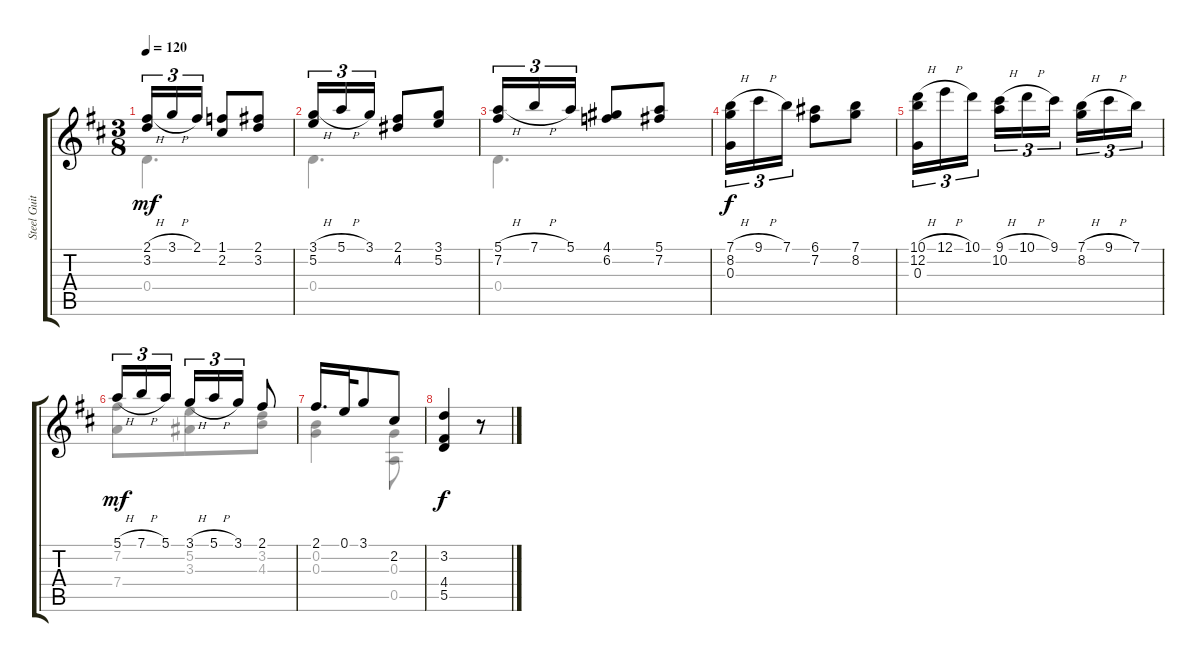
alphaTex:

\track ("Steel Guitar" "Steel Guit") {instrument acousticguitarnylon}
\staff {score tabs}
\tuning (E4 B3 G3 D3 A2 E2) {hide}
\voice
\ts (3 8)
\tempo 120
\clef g2
\ks d
(2.1{h} 3.2).16{tu (3 2) dy mf} 3.1{h}.16{tu (3 2)} 2.1.16{tu (3 2)} (1.1 2.2).8 (2.1 3.2).8 |
(3.1{h} 5.2).16{tu (3 2)} 5.1{h}.16{tu (3 2)} 3.1.16{tu (3 2)} (2.1 4.2).8 (3.1 5.2).8 |
(5.1{h} 7.2).16{tu (3 2)} 7.1{h}.16{tu (3 2)} 5.1.16{tu (3 2)} (4.1 6.2).8 (5.1 7.2).8 |
(7.1{h} 8.2 0.3).16{tu (3 2) dy f} 9.1{h}.16{tu (3 2)} 7.1.16{tu (3 2)} (6.1 7.2).8 (7.1 8.2).8 |
(10.1{h} 12.2 0.3).16{tu (3 2)} 12.1{h}.16{tu (3 2)} 10.1.16{tu (3 2)} (9.1{h} 10.2).16{tu (3 2)} 10.1{h}.16{tu (3 2)} 9.1.16{tu (3 2)} (7.1{h} 8.2).16{tu (3 2)} 9.1{h}.16{tu (3 2)} 7.1.16{tu (3 2)} |
5.1{h}.16{tu (3 2) dy mf} 7.1{h}.16{tu (3 2)} 5.1.16{tu (3 2)} 3.1{h}.16{tu (3 2)} 5.1{h}.16{tu (3 2)} 3.1.16{tu (3 2)} 2.1.8 |
2.1.16{d} 0.1.32 3.1.8 2.2.8 |
(3.2 4.4 5.5).4{dy f} r.8
\voice
\clef g2
\ottava regular
\simile none
\ks d
0.4.4{d dy mf} |
0.4.4{d} |
0.4.4{d} |
|
|
(7.2 7.4).8 (5.2 3.3).8 (3.2 4.3).8 |
(0.2 0.3).4 (0.3 0.5).8 |
